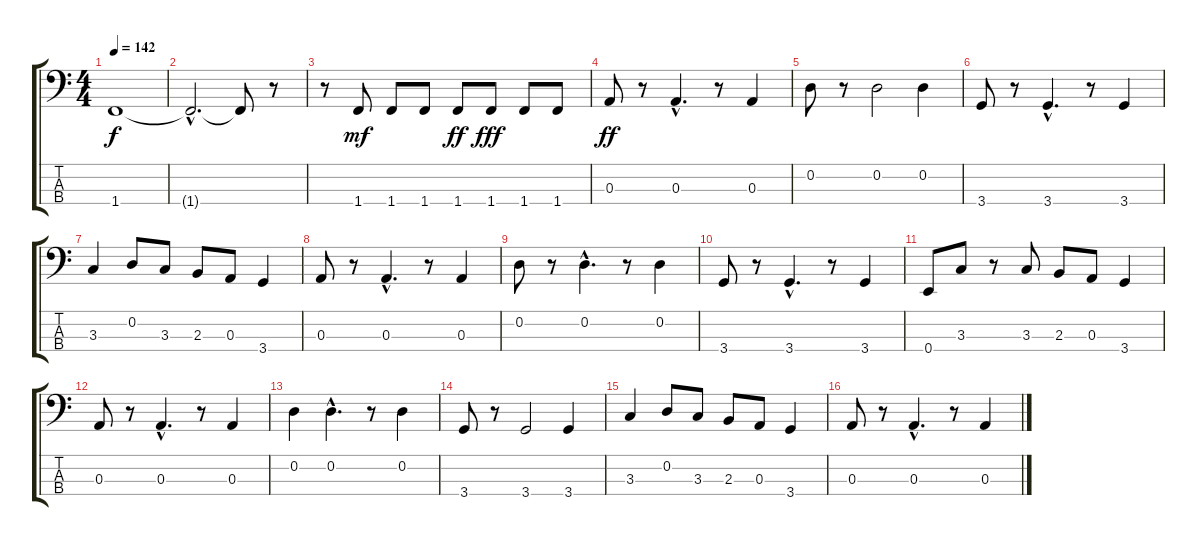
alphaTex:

\track "" {instrument electricbassfinger}
\staff {score tabs}
\tuning (G2 D2 A1 E1) {hide}
\ts (4 4)
\tempo 142
\clef f4
\ks c
1.4{t}.1{dy f} |
1.4{hac t}.2{d} 1.4{t}.8 r.8 |
r.8 1.4.8{dy mf} 1.4.8 1.4.8 1.4.8{dy ff} 1.4.8{dy fff} 1.4.8 1.4.8 |
0.3.8{dy ff} r.8 0.3{hac}.4{d} r.8 0.3.4 |
0.2.8 r.8 0.2.2 0.2.4 |
3.4.8 r.8 3.4{hac}.4{d} r.8 3.4.4 |
3.3.4 0.2.8 3.3.8 2.3.8 0.3.8 3.4.4 |
0.3.8 r.8 0.3{hac}.4{d} r.8 0.3.4 |
0.2.8 r.8 0.2{hac}.4{d} r.8 0.2.4 |
3.4.8 r.8 3.4{hac}.4{d} r.8 3.4.4 |
0.4.8 3.3.8 r.8 3.3.8 2.3.8 0.3.8 3.4.4 |
0.3.8 r.8 0.3{hac}.4{d} r.8 0.3.4 |
0.2.4 0.2{hac}.4{d} r.8 0.2.4 |
3.4.8 r.8 3.4.2 3.4.4 |
3.3.4 0.2.8 3.3.8 2.3.8 0.3.8 3.4.4 |
0.3.8 r.8 0.3{hac}.4{d} r.8 0.3.4
